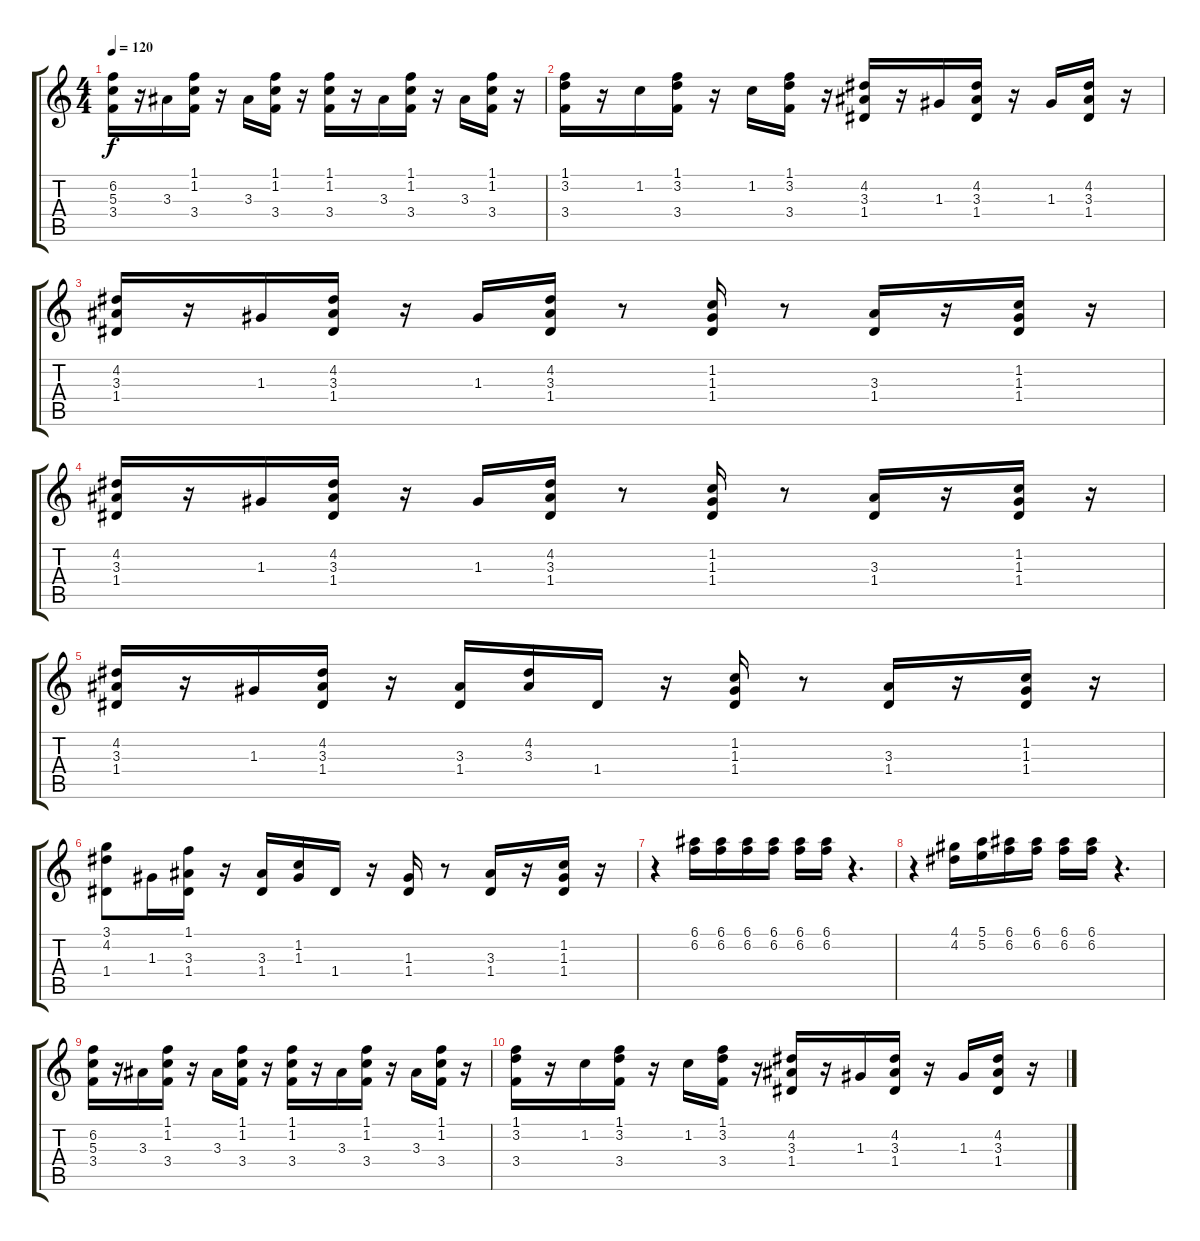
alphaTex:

\track "" {instrument electricguitarclean}
\staff {score tabs}
\tuning (E4 B3 G3 D3 A2 E2) {hide}
\ts (4 4)
\tempo 120
\clef g2
\ks c
(6.2 5.3 3.4).16{dy f} r.16 3.3.16 (1.1 1.2 3.4).16 r.16 3.3.16 (1.1 1.2 3.4).16 r.16 (1.1 1.2 3.4).16 r.16 3.3.16 (1.1 1.2 3.4).16 r.16 3.3.16 (1.1 1.2 3.4).16 r.16 |
(1.1 3.2 3.4).16 r.16 1.2.16 (1.1 3.2 3.4).16 r.16 1.2.16 (1.1 3.2 3.4).16 r.16 (4.2 3.3 1.4).16 r.16 1.3.16 (4.2 3.3 1.4).16 r.16 1.3.16 (4.2 3.3 1.4).16 r.16 |
(4.2 3.3 1.4).16 r.16 1.3.16 (4.2 3.3 1.4).16 r.16 1.3.16 (4.2 3.3 1.4).16 r.8 (1.2 1.3 1.4).16 r.8 (3.3 1.4).16 r.16 (1.2 1.3 1.4).16 r.16 |
(4.2 3.3 1.4).16 r.16 1.3.16 (4.2 3.3 1.4).16 r.16 1.3.16 (4.2 3.3 1.4).16 r.8 (1.2 1.3 1.4).16 r.8 (3.3 1.4).16 r.16 (1.2 1.3 1.4).16 r.16 |
(4.2 3.3 1.4).16 r.16 1.3.16 (4.2 3.3 1.4).16 r.16 (3.3 1.4).16 (4.2 3.3).16 1.4.16 r.16 (1.2 1.3 1.4).16 r.8 (3.3 1.4).16 r.16 (1.2 1.3 1.4).16 r.16 |
(3.1 4.2 1.4).8 1.3.16 (1.1 3.3 1.4).16 r.16 (3.3 1.4).16 (1.2 1.3).16 1.4.16 r.16 (1.3 1.4).16 r.8 (3.3 1.4).16 r.16 (1.2 1.3 1.4).16 r.16 |
r.4 (6.1 6.2).16 (6.1 6.2).16 (6.1 6.2).16 (6.1 6.2).16 (6.1 6.2).16 (6.1 6.2).16 r.4{d} |
r.4 (4.1 4.2).16 (5.1 5.2).16 (6.1 6.2).16 (6.1 6.2).16 (6.1 6.2).16 (6.1 6.2).16 r.4{d} |
(6.2 5.3 3.4).16 r.16 3.3.16 (1.1 1.2 3.4).16 r.16 3.3.16 (1.1 1.2 3.4).16 r.16 (1.1 1.2 3.4).16 r.16 3.3.16 (1.1 1.2 3.4).16 r.16 3.3.16 (1.1 1.2 3.4).16 r.16 |
(1.1 3.2 3.4).16 r.16 1.2.16 (1.1 3.2 3.4).16 r.16 1.2.16 (1.1 3.2 3.4).16 r.16 (4.2 3.3 1.4).16 r.16 1.3.16 (4.2 3.3 1.4).16 r.16 1.3.16 (4.2 3.3 1.4).16 r.16
